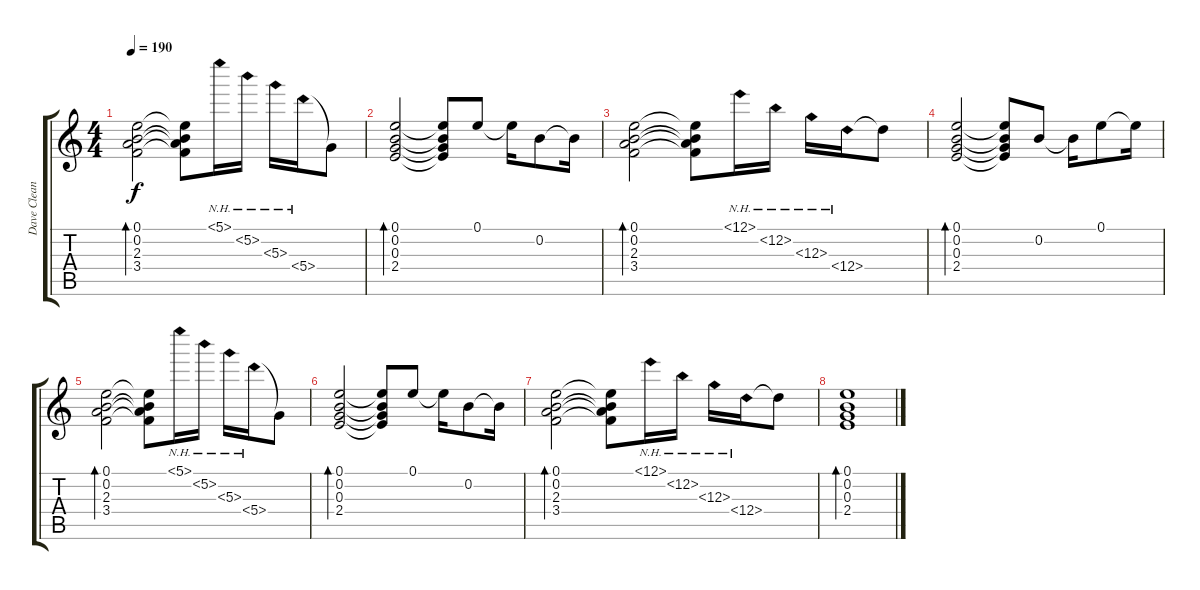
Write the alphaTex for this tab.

\track ("Dave Clean" "Dave Clean") {instrument electricguitarclean}
\staff {score tabs}
\tuning (E4 B3 G3 D3 A2 E2) {hide}
\ts (4 4)
\tempo 190
\tempo 95
\tempo 190
\clef g2
\ks c
(0.1 0.2 2.3 3.4).2{bd 120 dy f instrument electricguitarclean} (0.1{t} 0.2{t} 2.3{t} 3.4{t}).8 5.1{nh}.16 5.2{nh}.16 5.3{nh}.16 5.4{nh}.16 5.4{t}.8 |
(0.1 0.2 0.3 2.4).2{bd 240} (0.1{t} 0.2{t} 0.3{t} 2.4{t}).8 0.1.8 0.1{t}.16 0.2.8 0.2{t}.16 |
(0.1 0.2 2.3 3.4).2{bd 60} (0.1{t} 0.2{t} 2.3{t} 3.4{t}).8 12.1{nh}.16 12.2{nh}.16 12.3{nh}.16 12.4{nh}.16 12.4{t}.8 |
(0.1 0.2 0.3 2.4).2{bd 240} (0.1{t} 0.2{t} 0.3{t} 2.4{t}).8 0.2.8 0.2{t}.16 0.1.8 0.1{t}.16 |
(0.1 0.2 2.3 3.4).2{bd 60} (0.1{t} 0.2{t} 2.3{t} 3.4{t}).8 5.1{nh}.16 5.2{nh}.16 5.3{nh}.16 5.4{nh}.16 5.4{t}.8 |
(0.1 0.2 0.3 2.4).2{bd 240} (0.1{t} 0.2{t} 0.3{t} 2.4{t}).8 0.1.8 0.1{t}.16 0.2.8 0.2{t}.16 |
(0.1 0.2 2.3 3.4).2{bd 240} (0.1{t} 0.2{t} 2.3{t} 3.4{t}).8 12.1{nh}.16 12.2{nh}.16 12.3{nh}.16 12.4{nh}.16 12.4{t}.8 |
(0.1 0.2 0.3 2.4).1{bd 240}
